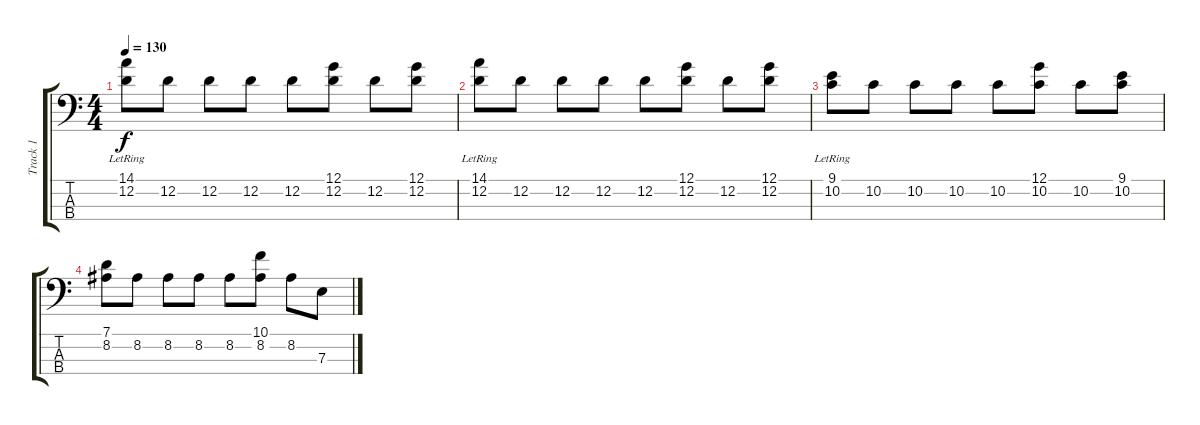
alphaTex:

\track ("Track 1" "Track 1") {instrument electricbassfinger}
\staff {score tabs}
\tuning (G2 D2 A1 E1) {hide}
\ts (4 4)
\tempo 130
\clef f4
\ks c
(14.1{lr} 12.2{lr}).8{dy f} 12.2.8 12.2.8 12.2.8 12.2.8 (12.1 12.2).8 12.2.8 (12.1 12.2).8 |
(14.1{lr} 12.2{lr}).8 12.2.8 12.2.8 12.2.8 12.2.8 (12.1 12.2).8 12.2.8 (12.1 12.2).8 |
(9.1{lr} 10.2{lr}).8 10.2.8 10.2.8 10.2.8 10.2.8 (12.1 10.2).8 10.2.8 (9.1 10.2).8 |
(7.1 8.2).8 8.2.8 8.2.8 8.2.8 8.2.8 (10.1 8.2).8 8.2.8 7.3.8
